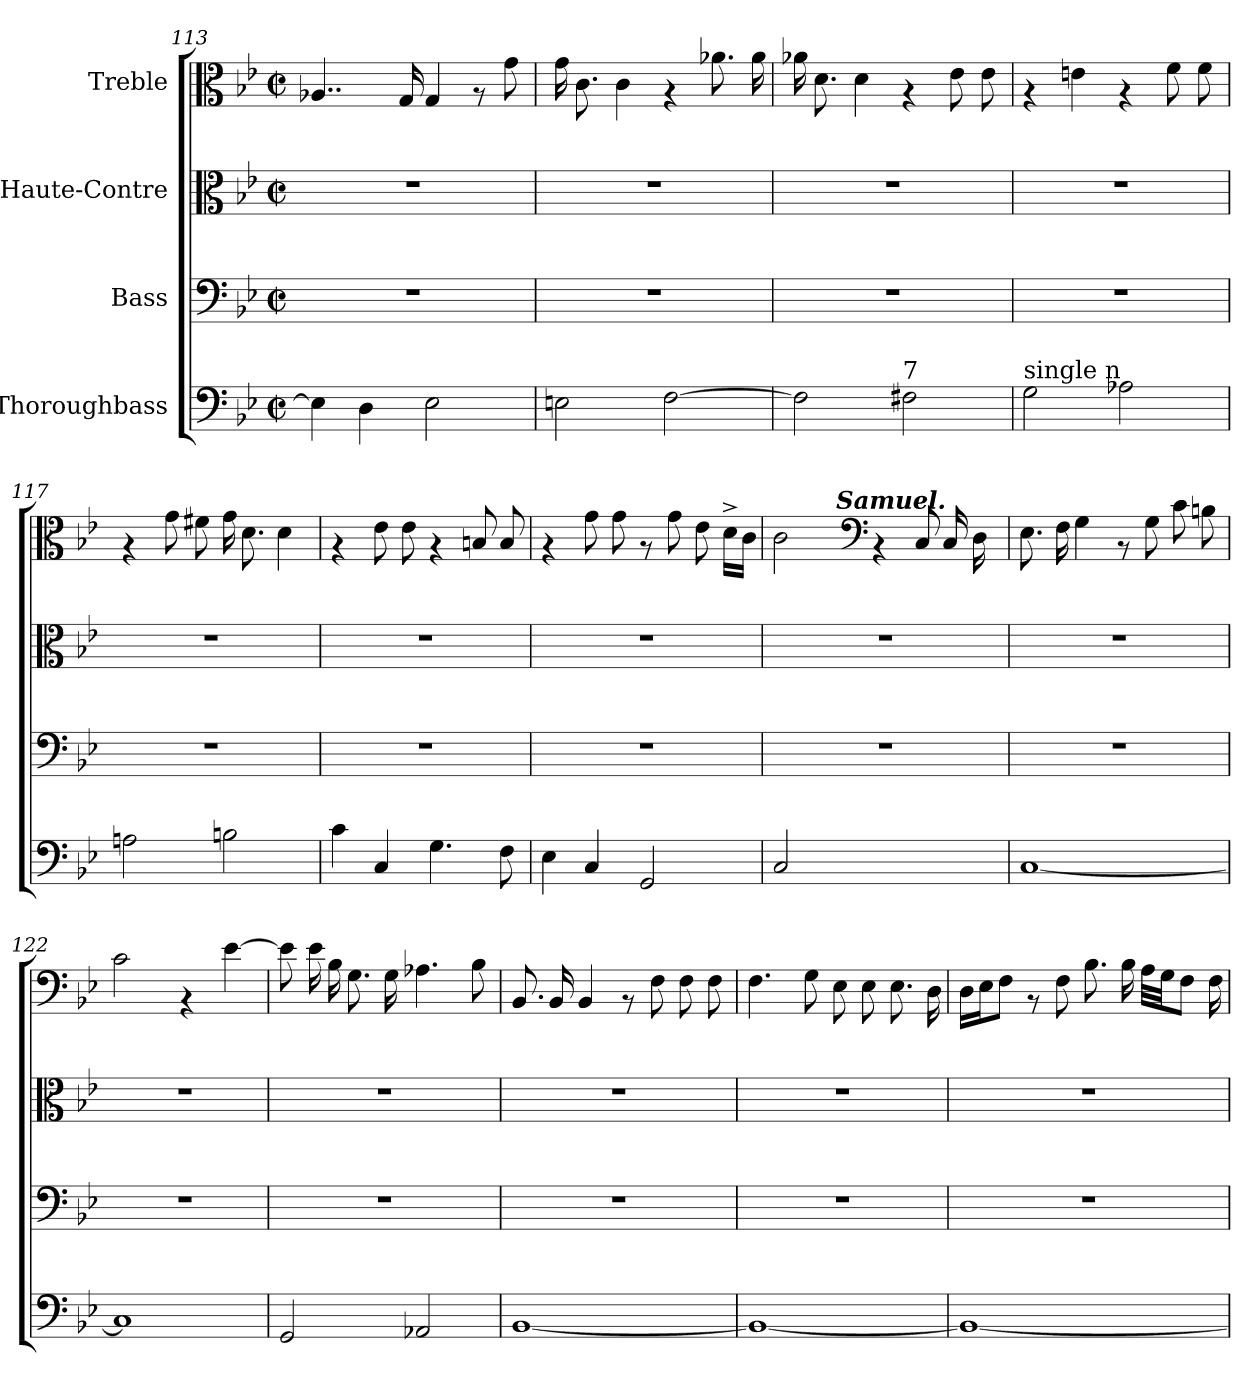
**kern	**kern	**kern	**kern
*part4	*part3	*part2	*part1
*staff4	*staff3	*staff2	*staff1
*I"Thoroughbass	*I"Bass	*I"Haute-Contre	*I"Treble
!!LO:LB:g=z
*clefF4	*clefF4	*clefC3	*clefC3
*k[b-e-]	*k[b-e-]	*k[b-e-]	*k[b-e-]
*B-:	*B-:	*B-:	*B-:
*M2/2	*M2/2	*M2/2	*M2/2
*met(c|)	*met(c|)	*met(c|)	*met(c|)
=113	=113	=113	=113
4E-\]	1r	1r	4..A-X/
4D\	.	.	.
.	.	.	16G/
2E-\	.	.	4G/
.	.	.	8rG
.	.	.	8g\
=114	=114	=114	=114
2En\	1r	1r	16g\
.	.	.	8.c\
.	.	.	4c\
[>2F\	.	.	4rG
.	.	.	8.a-X\
.	.	.	16a-\
=115	=115	=115	=115
2F\]	1r	1r	16a-X\
.	.	.	8.d\
.	.	.	4d\
!LO:TX:a:t=7	!	!	!
2F#X>\	.	.	4rG
.	.	.	8e-\
.	.	.	8e-\
=116	=116	=116	=116
!LO:TX:a:t=single n	!	!	!
2G\	1r	1r	4rG
.	.	.	4en\
2A-X\	.	.	4rG
.	.	.	8f\
.	.	.	8f\
!!LO:LB:g=z
=117	=117	=117	=117
2An\	1r	1r	4rG
.	.	.	8g\
.	.	.	8f#X\
2Bn\	.	.	16g\
.	.	.	8.d\
.	.	.	4d\
=118	=118	=118	=118
4c\	1r	1r	4rG
4C/	.	.	8e-\
.	.	.	8e-\
4.G\	.	.	4rG
.	.	.	8Bn/
8F\	.	.	8B/
=119	=119	=119	=119
4E-\	1r	1r	4rG
4C/	.	.	8g\
.	.	.	8g\
2GG/	.	.	8rG
.	.	.	8g\
.	.	.	8e-\
.	.	.	16d^>\LL
.	.	.	16c\JJ
=120	=120	=120	=120
*	*	*	*^
2C	1r	1r	2c\	4...ryy
!	!	!	!	!LO:TX:a:Bi:t=Samuel.
.	.	.	.	2ryy
*	*	*	*clefF4	*
2ryy	.	.	4rAA	.
.	.	.	8C/	.
.	.	.	16C/	.
.	.	.	16D\	.
.	.	.	.	32ryy
*	*	*	*v	*v
!!LO:LB:g=z
=121	=121	=121	=121
[<1C	1r	1r	8.E-\
.	.	.	16F\
.	.	.	4G\
.	.	.	8rAA
.	.	.	8G\
.	.	.	8c\
.	.	.	8Bn\
=122	=122	=122	=122
1C]	1r	1r	2c\
.	.	.	4rAA
.	.	.	[>4e-\
=123	=123	=123	=123
2GG/	1r	1r	8e-\]
.	.	.	16e-\
.	.	.	16B-\
.	.	.	8.G\
.	.	.	16G\
2AA-X/	.	.	4.A-X\
.	.	.	8B-\
=124	=124	=124	=124
[<1BB-	1r	1r	8.BB-/
.	.	.	16BB-/
.	.	.	4BB-/
.	.	.	8rAA
.	.	.	8F\
.	.	.	8F\
.	.	.	8F\
!!LO:PB:g=z
=125	=125	=125	=125
1BB-_	1r	1r	4.F\
.	.	.	8G\
.	.	.	8E-\
.	.	.	8E-\
.	.	.	8.E-\
.	.	.	16D\
=126	=126	=126	=126
1BB-_	1r	1r	16D\LL
.	.	.	16E-\J
.	.	.	8F\J
.	.	.	8rAA
.	.	.	8F\
.	.	.	8.B-\
.	.	.	16B-\
.	.	.	32A\LLL
.	.	.	32G\JJ
.	.	.	8F\J
.	.	.	16F\
=	=	=	=
*-	*-	*-	*-
